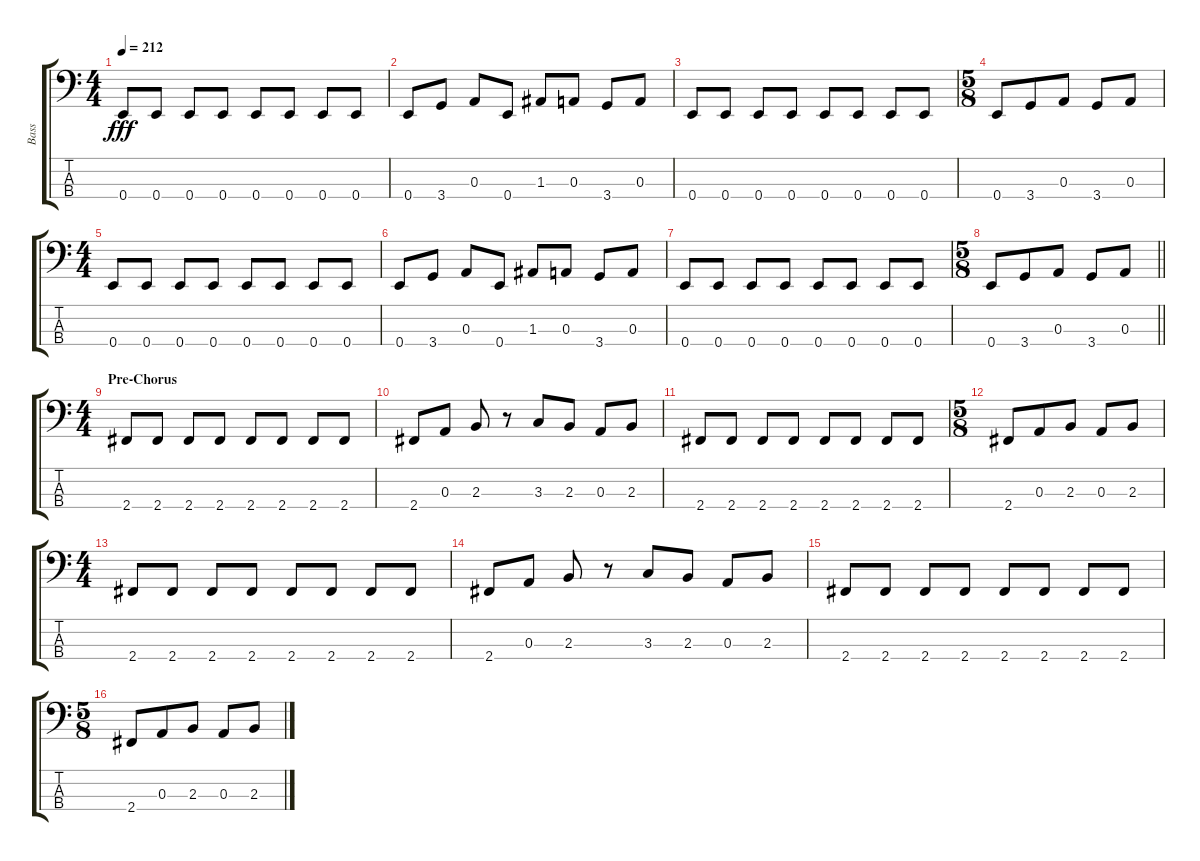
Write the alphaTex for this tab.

\track ("Bass" "Bass") {instrument electricbassfinger}
\staff {score tabs}
\tuning (G2 D2 A1 E1) {hide}
\ts (4 4)
\tempo 212
\clef f4
\ks c
0.4.8{dy fff} 0.4.8 0.4.8 0.4.8 0.4.8 0.4.8 0.4.8 0.4.8 |
0.4.8 3.4.8 0.3.8 0.4.8 1.3.8 0.3.8 3.4.8 0.3.8 |
0.4.8 0.4.8 0.4.8 0.4.8 0.4.8 0.4.8 0.4.8 0.4.8 |
\ts (5 8)
0.4.8 3.4.8 0.3.8 3.4.8 0.3.8 |
\ts (4 4)
0.4.8 0.4.8 0.4.8 0.4.8 0.4.8 0.4.8 0.4.8 0.4.8 |
0.4.8 3.4.8 0.3.8 0.4.8 1.3.8 0.3.8 3.4.8 0.3.8 |
0.4.8 0.4.8 0.4.8 0.4.8 0.4.8 0.4.8 0.4.8 0.4.8 |
\ts (5 8)
\barLineRight lightlight
0.4.8 3.4.8 0.3.8 3.4.8 0.3.8 |
\ts (4 4)
\section ("" "Pre-Chorus")
2.4.8 2.4.8 2.4.8 2.4.8 2.4.8 2.4.8 2.4.8 2.4.8 |
2.4.8 0.3.8 2.3.8 r.8 3.3.8 2.3.8 0.3.8 2.3.8 |
2.4.8 2.4.8 2.4.8 2.4.8 2.4.8 2.4.8 2.4.8 2.4.8 |
\ts (5 8)
2.4.8 0.3.8 2.3.8 0.3.8 2.3.8 |
\ts (4 4)
2.4.8 2.4.8 2.4.8 2.4.8 2.4.8 2.4.8 2.4.8 2.4.8 |
2.4.8 0.3.8 2.3.8 r.8 3.3.8 2.3.8 0.3.8 2.3.8 |
2.4.8 2.4.8 2.4.8 2.4.8 2.4.8 2.4.8 2.4.8 2.4.8 |
\ts (5 8)
2.4.8 0.3.8 2.3.8 0.3.8 2.3.8
